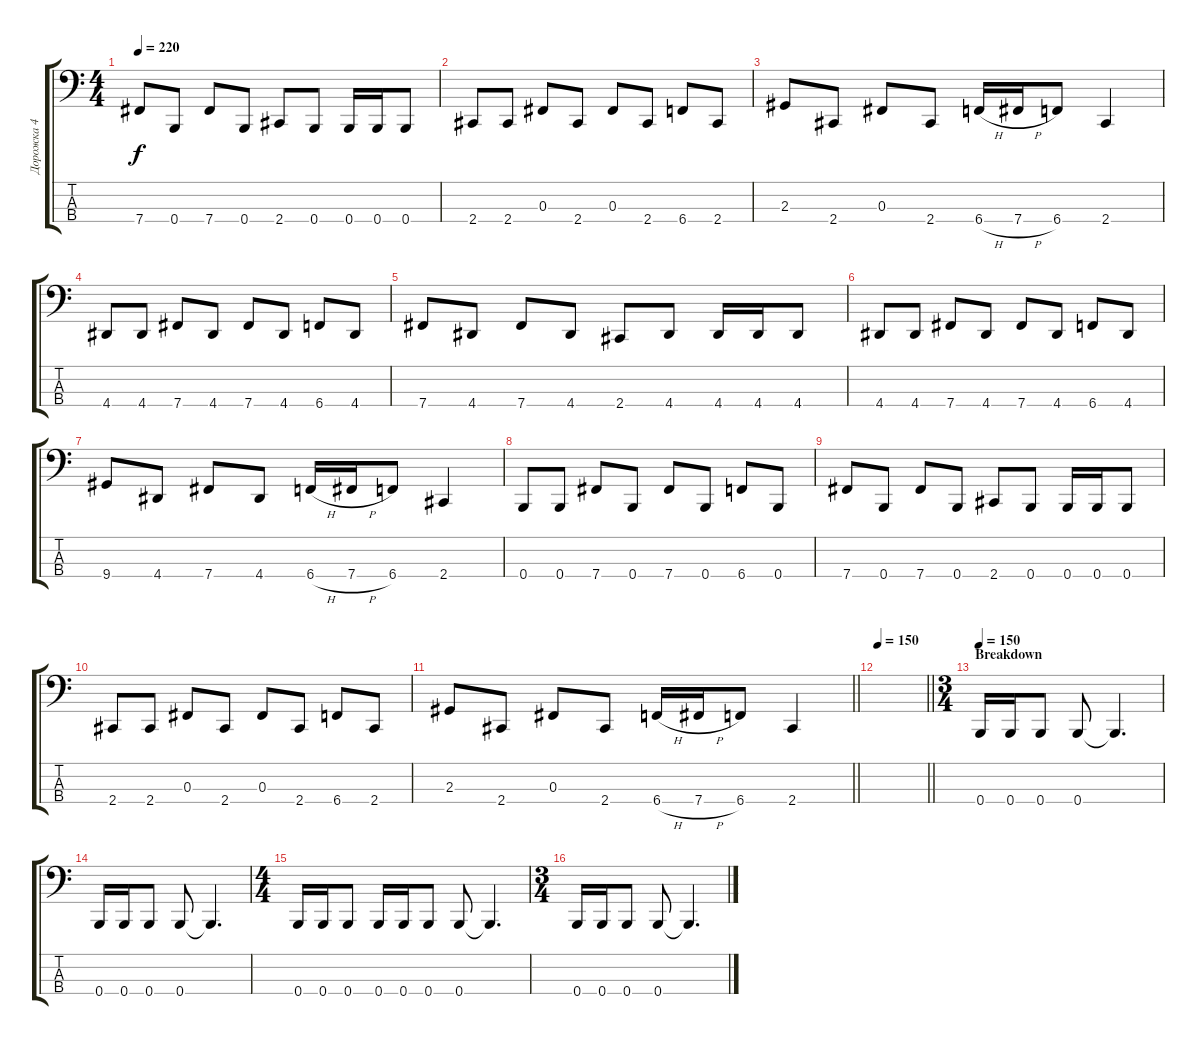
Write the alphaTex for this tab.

\track ("Дорожка 4" "Дорожка 4") {instrument electricbassfinger}
\staff {score tabs}
\tuning (E2 B1 Gb1 B0) {hide}
\ts (4 4)
\tempo 220
\clef f4
\ks c
7.4.8{dy f} 0.4.8 7.4.8 0.4.8 2.4.8 0.4.8 0.4.16 0.4.16 0.4.8 |
2.4.8 2.4.8 0.3.8 2.4.8 0.3.8 2.4.8 6.4.8 2.4.8 |
2.3.8 2.4.8 0.3.8 2.4.8 6.4{h}.16 7.4{h}.16 6.4.8 2.4.4 |
4.4.8 4.4.8 7.4.8 4.4.8 7.4.8 4.4.8 6.4.8 4.4.8 |
7.4.8 4.4.8 7.4.8 4.4.8 2.4.8 4.4.8 4.4.16 4.4.16 4.4.8 |
4.4.8 4.4.8 7.4.8 4.4.8 7.4.8 4.4.8 6.4.8 4.4.8 |
9.4.8 4.4.8 7.4.8 4.4.8 6.4{h}.16 7.4{h}.16 6.4.8 2.4.4 |
0.4.8 0.4.8 7.4.8 0.4.8 7.4.8 0.4.8 6.4.8 0.4.8 |
7.4.8 0.4.8 7.4.8 0.4.8 2.4.8 0.4.8 0.4.16 0.4.16 0.4.8 |
2.4.8 2.4.8 0.3.8 2.4.8 0.3.8 2.4.8 6.4.8 2.4.8 |
\barLineRight lightlight
2.3.8 2.4.8 0.3.8 2.4.8 6.4{h}.16 7.4{h}.16 6.4.8 2.4.4 |
\tempo 150
\barLineRight lightlight
|
\ts (3 4)
\section ("" "Breakdown")
\tempo 150
0.4.16 0.4.16 0.4.8 0.4.8 0.4{t}.4{d} |
0.4.16 0.4.16 0.4.8 0.4.8 0.4{t}.4{d} |
\ts (4 4)
0.4.16 0.4.16 0.4.8 0.4.16 0.4.16 0.4.8 0.4.8 0.4{t}.4{d} |
\ts (3 4)
0.4.16 0.4.16 0.4.8 0.4.8 0.4{t}.4{d}
